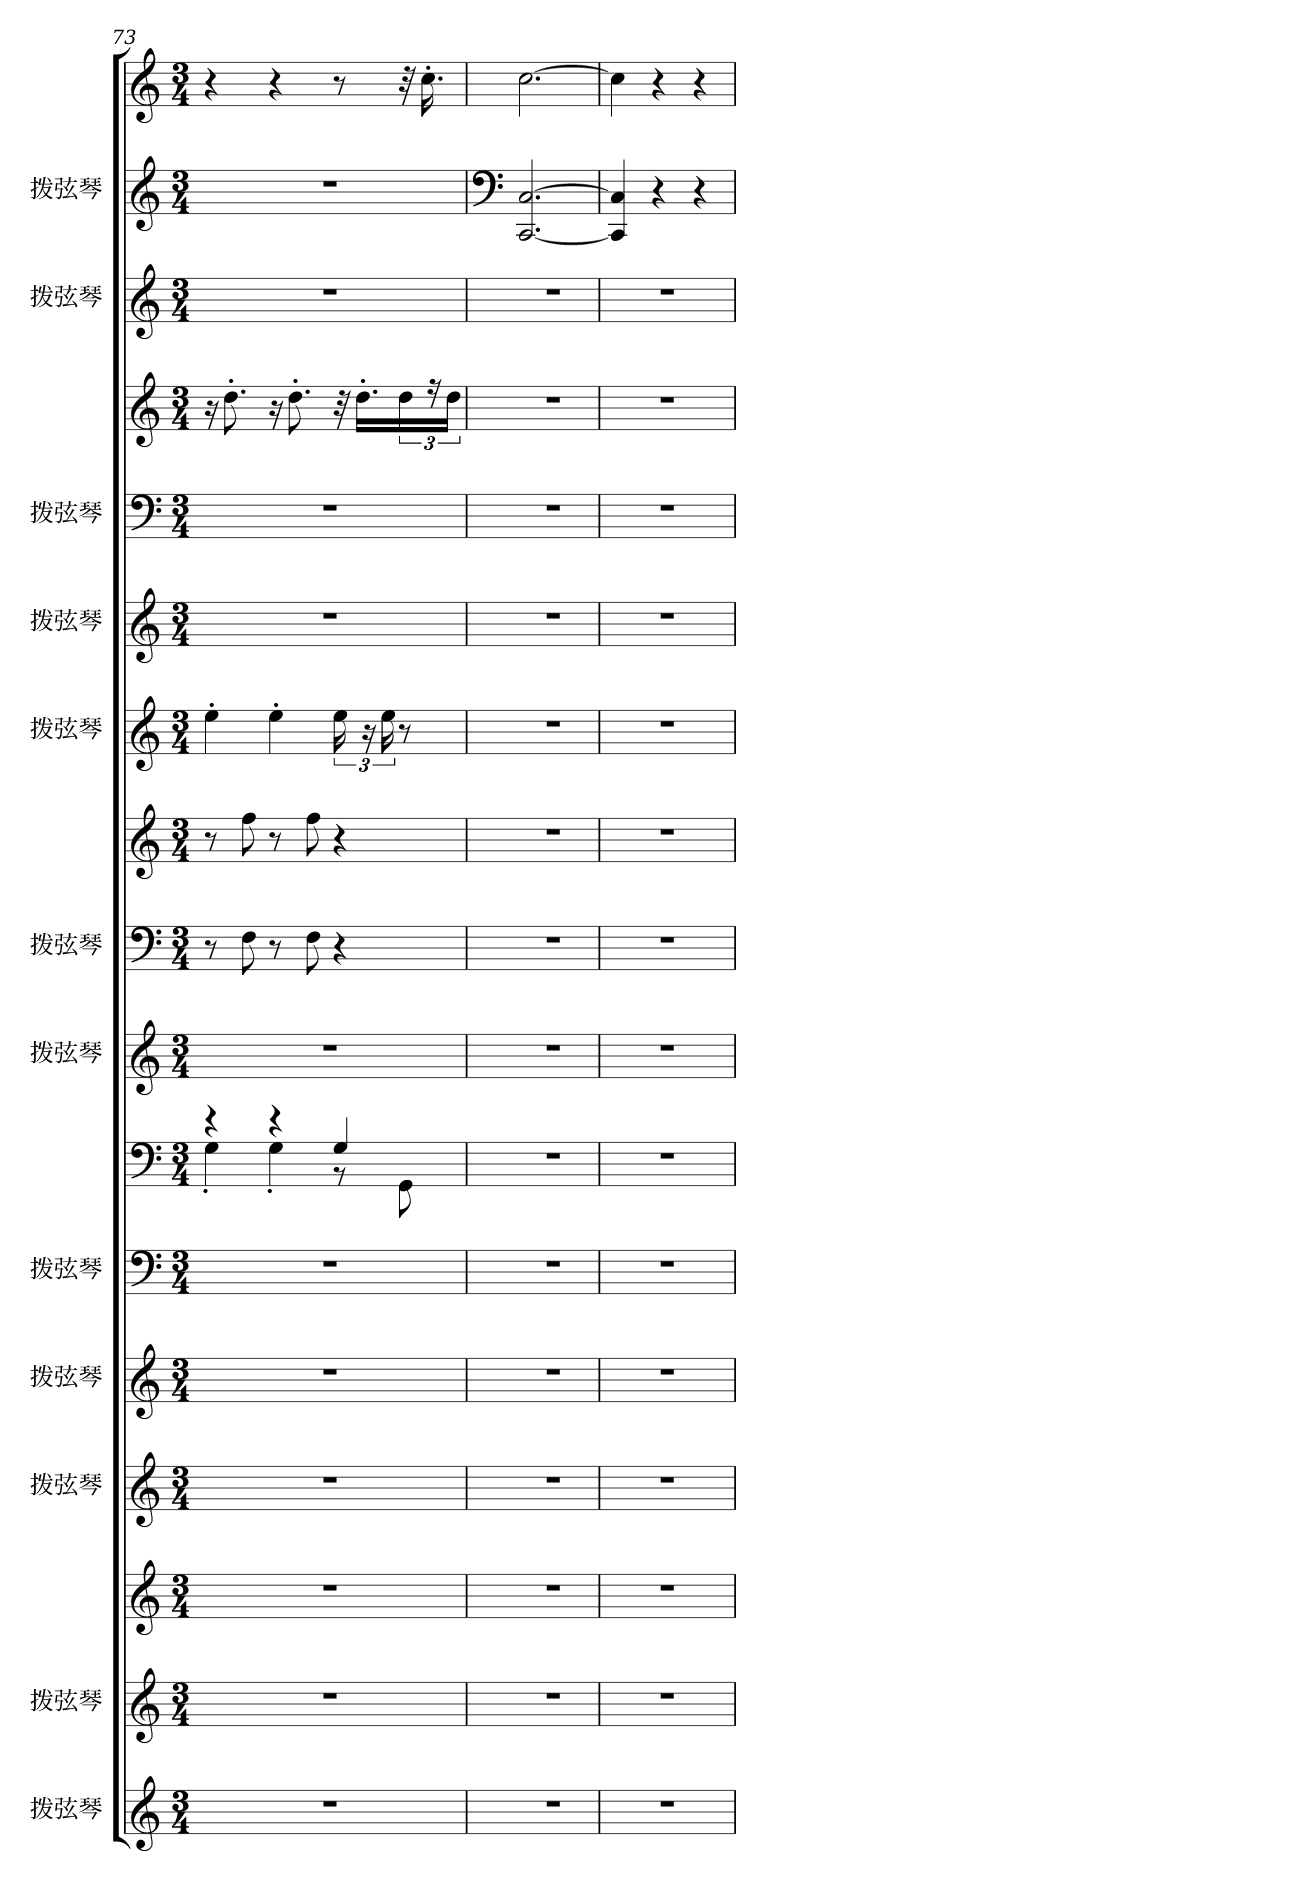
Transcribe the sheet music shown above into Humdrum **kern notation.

**kern	**kern	**kern	**kern	**kern	**kern	**kern	**kern	**kern	**kern	**kern	**kern	**kern	**kern	**kern	**kern	**kern
*part12	*part11	*part11	*part10	*part9	*part8	*part8	*part7	*part6	*part6	*part5	*part4	*part3	*part3	*part2	*part1	*part1
*staff17	*staff16	*staff15	*staff14	*staff13	*staff12	*staff11	*staff10	*staff9	*staff8	*staff7	*staff6	*staff5	*staff4	*staff3	*staff2	*staff1
*I"拨弦琴	*I"拨弦琴	*	*I"拨弦琴	*I"拨弦琴	*I"拨弦琴	*	*I"拨弦琴	*I"拨弦琴	*	*I"拨弦琴	*I"拨弦琴	*I"拨弦琴	*	*I"拨弦琴	*I"拨弦琴	*
*clefG2	*clefG2	*clefG2	*clefG2	*clefG2	*clefF4	*clefF4	*clefG2	*clefF4	*clefG2	*clefG2	*clefG2	*clefF4	*clefG2	*clefG2	*clefG2	*clefG2
*k[]	*k[]	*k[]	*k[]	*k[]	*k[]	*k[]	*k[]	*k[]	*k[]	*k[]	*k[]	*k[]	*k[]	*k[]	*k[]	*k[]
*M3/4	*M3/4	*M3/4	*M3/4	*M3/4	*M3/4	*M3/4	*M3/4	*M3/4	*M3/4	*M3/4	*M3/4	*M3/4	*M3/4	*M3/4	*M3/4	*M3/4
=73	=73	=73	=73	=73	=73	=73	=73	=73	=73	=73	=73	=73	=73	=73	=73	=73
*	*	*	*	*	*	*^	*	*	*	*	*	*	*	*	*	*
2.r	2.r	2.r	2.r	2.r	2.r	4r	4G'\	2.r	8r	8r	4ee'\	2.r	2.r	16r	2.r	2.r	4r
.	.	.	.	.	.	.	.	.	.	.	.	.	.	8.dd'\	.	.	.
.	.	.	.	.	.	.	.	.	8F\	8ff\	.	.	.	.	.	.	.
.	.	.	.	.	.	4r	4G'\	.	8r	8r	4ee'\	.	.	16r	.	.	4r
.	.	.	.	.	.	.	.	.	.	.	.	.	.	8.dd'\	.	.	.
.	.	.	.	.	.	.	.	.	8F\	8ff\	.	.	.	.	.	.	.
.	.	.	.	.	.	4G/	8r	.	4r	4r	24ee\	.	.	32r	.	.	8r
.	.	.	.	.	.	.	.	.	.	.	.	.	.	16.dd'\LL	.	.	.
.	.	.	.	.	.	.	.	.	.	.	24r	.	.	.	.	.	.
.	.	.	.	.	.	.	.	.	.	.	24ee\	.	.	.	.	.	.
.	.	.	.	.	.	.	8GG\	.	.	.	8r	.	.	24dd\JJ	.	.	32r
.	.	.	.	.	.	.	.	.	.	.	.	.	.	.	.	.	16.cc'\
.	.	.	.	.	.	.	.	.	.	.	.	.	.	24r	.	.	.
.	.	.	.	.	.	.	.	.	.	.	.	.	.	24dd\	.	.	.
*	*	*	*	*	*	*v	*v	*	*	*	*	*	*	*	*	*	*
!!LO:PB:g=z
=74	=74	=74	=74	=74	=74	=74	=74	=74	=74	=74	=74	=74	=74	=74	=74	=74
*	*	*	*	*	*	*	*	*	*	*	*	*	*	*	*clefF4	*
2.r	2.r	2.r	2.r	2.r	2.r	2.r	2.r	2.r	2.r	2.r	2.r	2.r	2.r	2.r	[2.CC/ [2.C/	[2.cc\
=75	=75	=75	=75	=75	=75	=75	=75	=75	=75	=75	=75	=75	=75	=75	=75	=75
2.r	2.r	2.r	2.r	2.r	2.r	2.r	2.r	2.r	2.r	2.r	2.r	2.r	2.r	2.r	4CC/] 4C/]	4cc\]
.	.	.	.	.	.	.	.	.	.	.	.	.	.	.	4r	4r
.	.	.	.	.	.	.	.	.	.	.	.	.	.	.	4r	4r
=	=	=	=	=	=	=	=	=	=	=	=	=	=	=	=	=
*-	*-	*-	*-	*-	*-	*-	*-	*-	*-	*-	*-	*-	*-	*-	*-	*-
